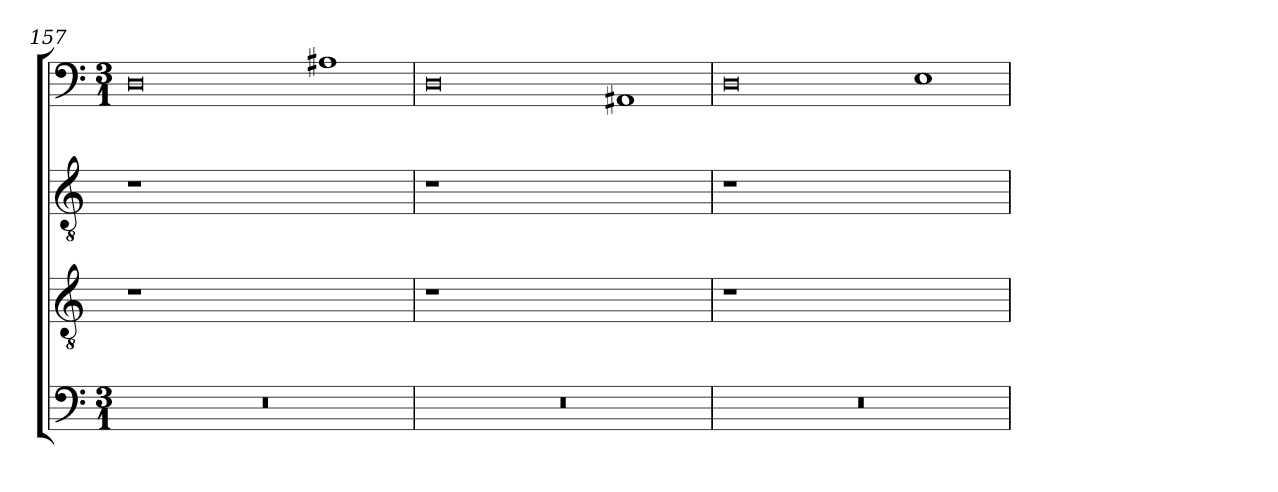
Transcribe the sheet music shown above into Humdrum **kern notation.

**kern	**kern	**kern	**kern
*part4	*part3	*part2	*part1
*staff4	*staff3	*staff2	*staff1
*clefF4	*clefGv2	*clefGv2	*clefF4
*k[]	*k[]	*k[]	*k[]
*C:	*C:	*C:	*C:
*M3/1	*	*	*M3/1
=157	=157	=157	=157
0.r	1r	1r	0D
.	0ryy	0ryy	.
.	.	.	1A#
=158	=158	=158	=158
0.r	1r	1r	0D
.	0ryy	0ryy	.
.	.	.	1AA#
=159	=159	=159	=159
0.r	1r	1r	0D
.	0ryy	0ryy	.
.	.	.	1E
=	=	=	=
*-	*-	*-	*-
